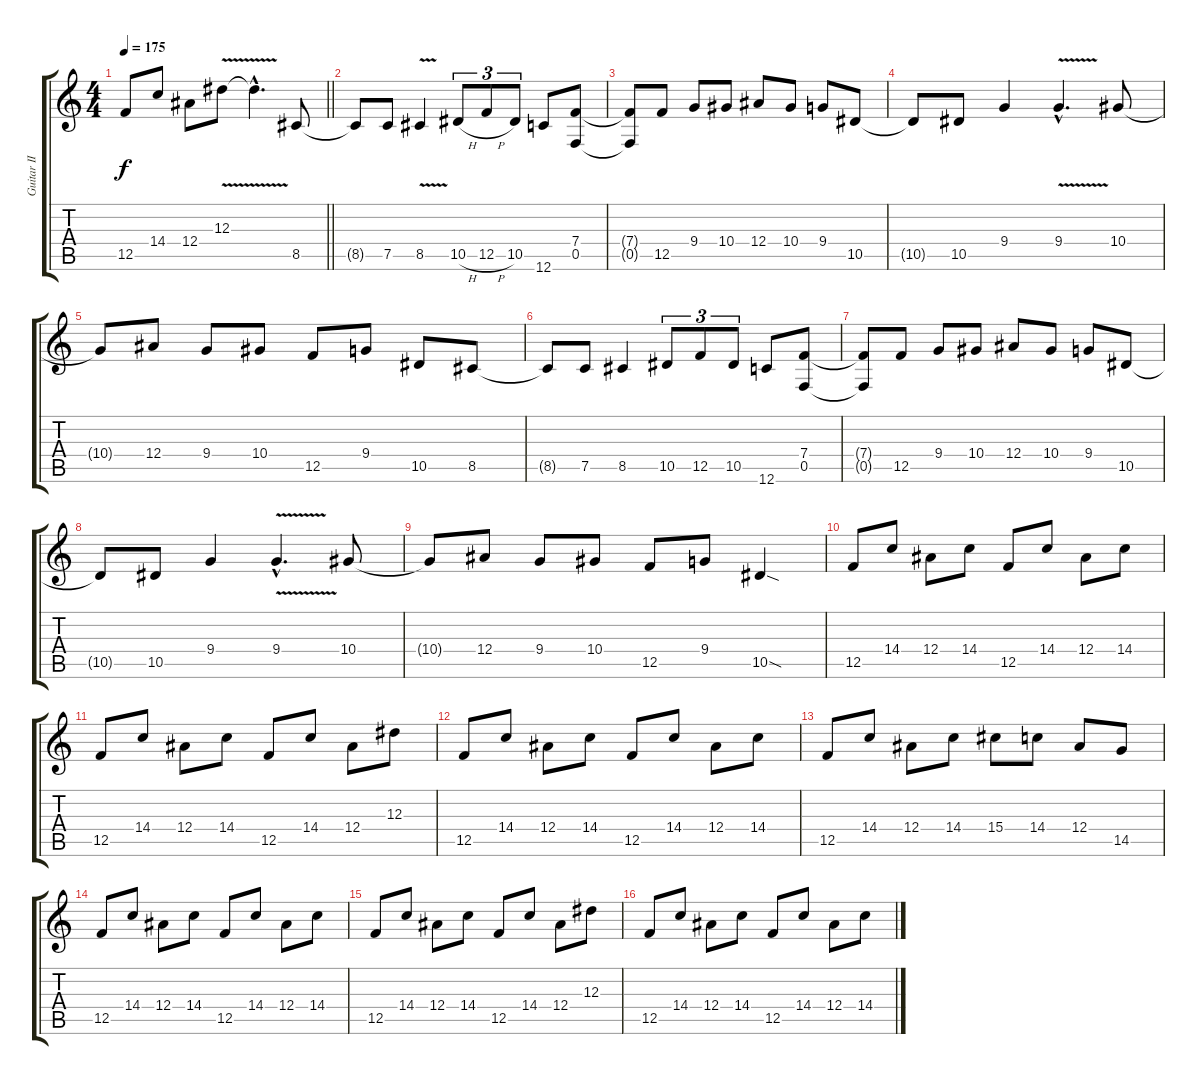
\track ("Guitar II" "Guitar II") {instrument distortionguitar}
\staff {score tabs}
\tuning (C4 G3 Eb3 Bb2 F2 C2) {hide}
\ts (4 4)
\tempo 175
\clef g2
\barLineRight lightlight
\ks c
12.5.8{dy f} 14.4.8 12.4.8 12.3{v}.8 12.3{hac t}.4{d} 8.5.8{volume 14} |
8.5{t}.8 7.5.8 8.5{v}.4 10.5{h}.8{tu (3 2)} 12.5{h}.8{tu (3 2)} 10.5.8{tu (3 2)} 12.6.8 (7.4 0.5).8 |
(7.4{t} 0.5{t}).8 12.5.8 9.4.8 10.4.8 12.4.8 10.4.8 9.4.8 10.5.8 |
10.5{t}.8 10.5.8 9.4.4 9.4{v hac}.4{d} 10.4.8 |
10.4{t}.8 12.4.8 9.4.8 10.4.8 12.5.8 9.4.8 10.5.8 8.5.8 |
8.5{t}.8 7.5.8 8.5.4 10.5.8{tu (3 2)} 12.5.8{tu (3 2)} 10.5.8{tu (3 2)} 12.6.8 (7.4 0.5).8 |
(7.4{t} 0.5{t}).8 12.5.8 9.4.8 10.4.8 12.4.8 10.4.8 9.4.8 10.5.8 |
10.5{t}.8 10.5.8 9.4.4 9.4{v hac}.4{d} 10.4.8 |
10.4{t}.8 12.4.8 9.4.8 10.4.8 12.5.8 9.4.8 10.5{sod}.4 |
12.5.8{volume 8} 14.4.8 12.4.8 14.4.8 12.5.8 14.4.8 12.4.8 14.4.8 |
12.5.8 14.4.8 12.4.8 14.4.8 12.5.8 14.4.8 12.4.8 12.3.8 |
12.5.8 14.4.8 12.4.8 14.4.8 12.5.8 14.4.8 12.4.8 14.4.8 |
12.5.8 14.4.8 12.4.8 14.4.8 15.4.8 14.4.8 12.4.8 14.5.8 |
12.5.8 14.4.8 12.4.8 14.4.8 12.5.8 14.4.8 12.4.8 14.4.8 |
12.5.8 14.4.8 12.4.8 14.4.8 12.5.8 14.4.8 12.4.8 12.3.8 |
12.5.8 14.4.8 12.4.8 14.4.8 12.5.8 14.4.8 12.4.8 14.4.8
